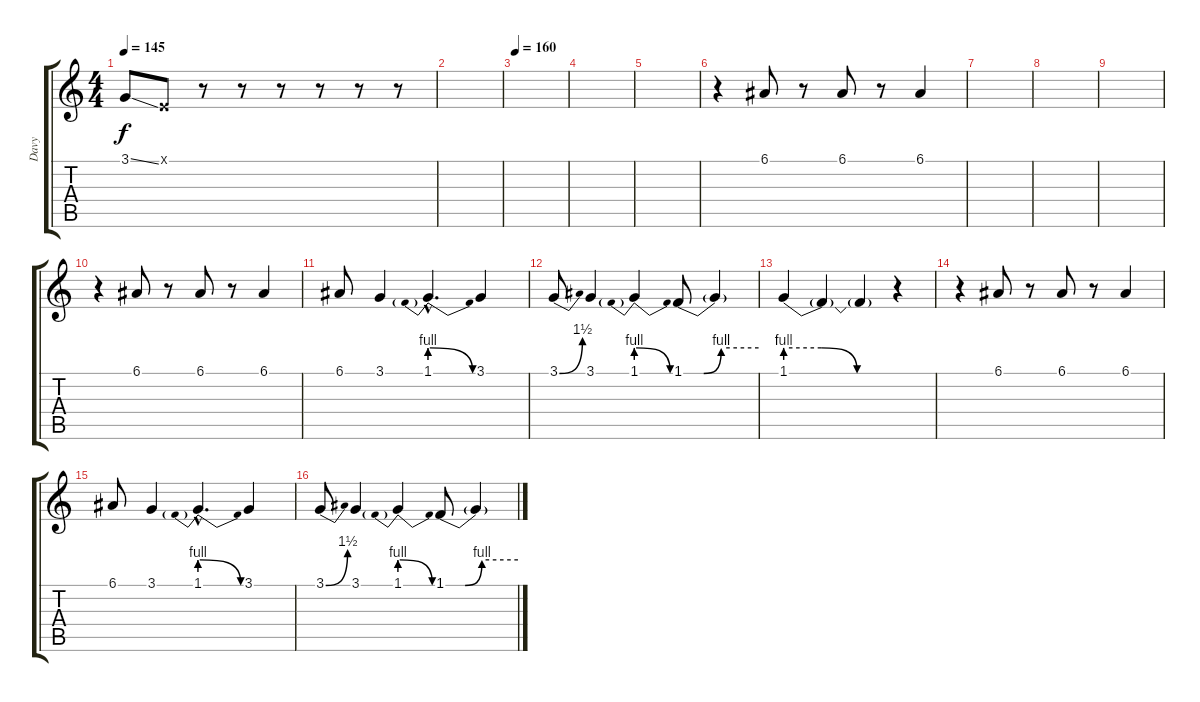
\track ("Davy" "Davy") {instrument lead2sawtooth}
\staff {score tabs}
\tuning (E4 B3 G3 D3 A2 E2) {hide}
\ts (4 4)
\tempo 145
\clef g2
\ks c
3.1{ss}.8{dy f} 0.1{x}.8 r.8 r.8 r.8 r.8 r.8 r.8 |
|
\tempo 160
|
|
|
r.4 6.1.8 r.8 6.1.8 r.8 6.1.4 |
|
|
|
r.4 6.1.8 r.8 6.1.8 r.8 6.1.4 |
6.1.8 3.1.4 1.1{be (prebendrelease 0 4 60 0) hac}.4{d} 3.1.4 |
3.1{be (bend 0 0 60 6)}.8 3.1.4 1.1{be (prebendrelease 0 4 60 0)}.4 1.1{be (custom 0 0 16 0 30 4 60 4)}.8 1.1{t}.4 |
1.1{be (custom 0 4 20 4 40 0 60 0)}.4 1.1{t}.4 1.1{t}.4 r.4 |
r.4 6.1.8 r.8 6.1.8 r.8 6.1.4 |
6.1.8 3.1.4 1.1{be (prebendrelease 0 4 60 0) hac}.4{d} 3.1.4 |
3.1{be (bend 0 0 60 6)}.8 3.1.4 1.1{be (prebendrelease 0 4 60 0)}.4 1.1{be (custom 0 0 16 0 30 4 60 4)}.8 1.1{t}.4
